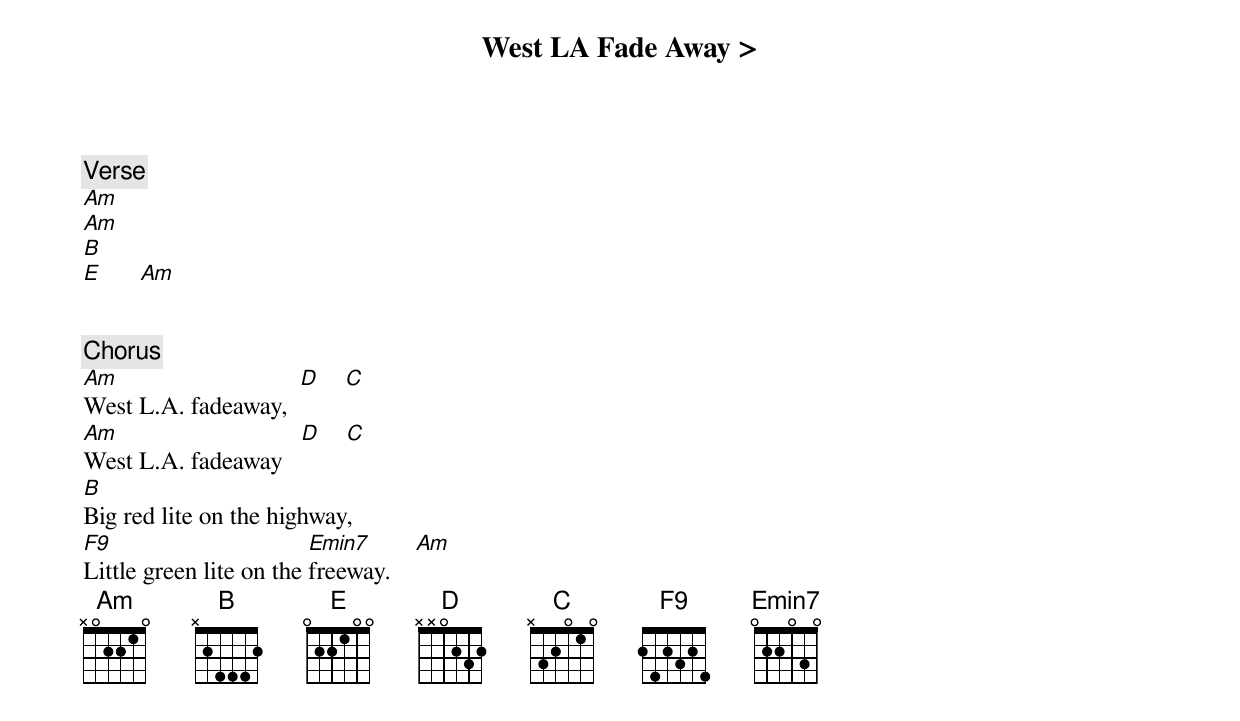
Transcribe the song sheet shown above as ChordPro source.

{title: West LA Fade Away >}
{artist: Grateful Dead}
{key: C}
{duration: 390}

{c: Verse}
[Am]
[Am]
[B]
[E]      [Am]


{c: Chorus}
[Am]West L.A. fadeaway,  [D]    [C]
[Am]West L.A. fadeaway   [D]    [C]
[B]Big red lite on the highway,
[F9]Little green lite on the [Emin7]freeway.    [Am]
